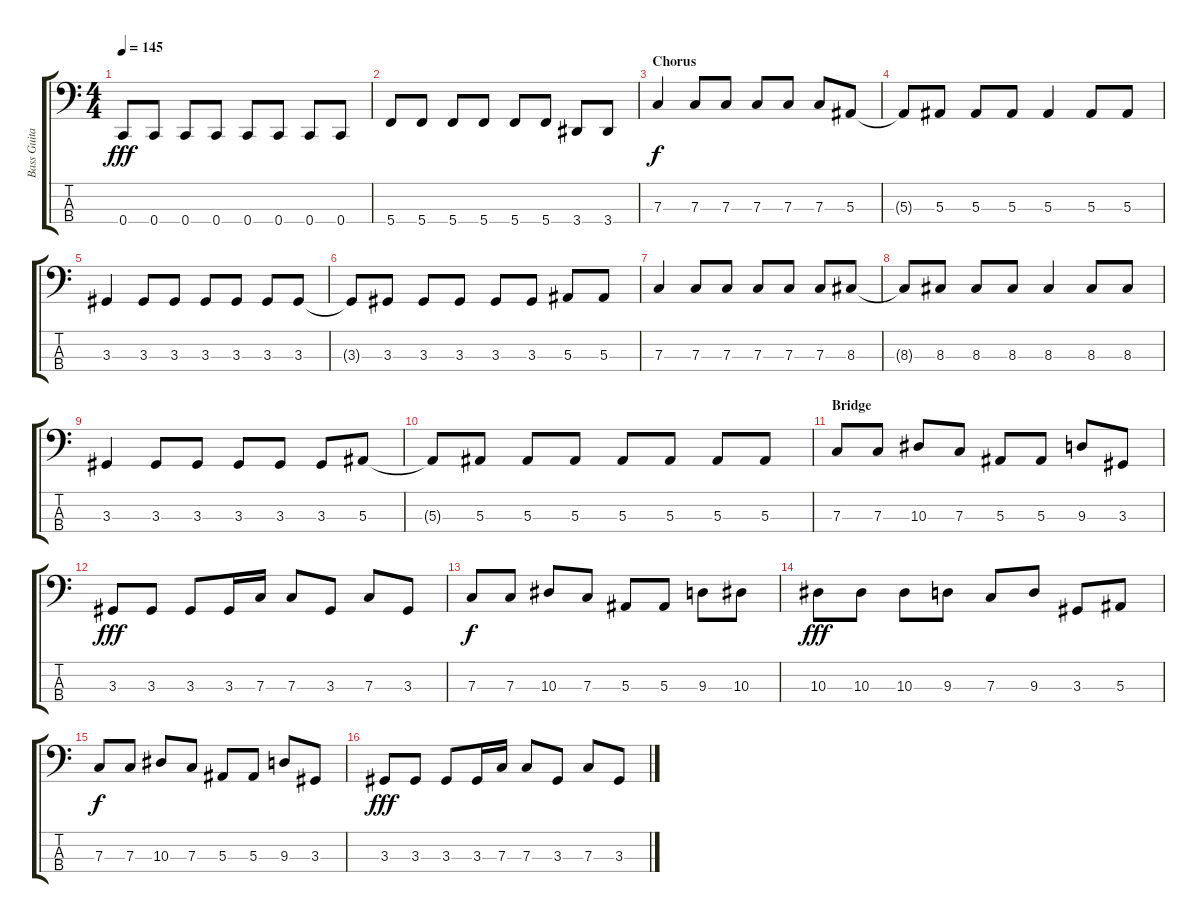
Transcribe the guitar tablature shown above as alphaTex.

\track ("Bass Guitar" "Bass Guita") {instrument electricbassfinger}
\staff {score tabs}
\tuning (Eb2 Bb1 F1 C1) {hide}
\ts (4 4)
\tempo 145
\clef f4
\ks c
0.4.8{dy fff} 0.4.8 0.4.8 0.4.8 0.4.8 0.4.8 0.4.8 0.4.8 |
5.4.8 5.4.8 5.4.8 5.4.8 5.4.8 5.4.8 3.4.8 3.4.8 |
\section ("" "Chorus")
7.3.4{dy f} 7.3.8 7.3.8 7.3.8 7.3.8 7.3.8 5.3.8 |
5.3{t}.8 5.3.8 5.3.8 5.3.8 5.3.4 5.3.8 5.3.8 |
3.3.4 3.3.8 3.3.8 3.3.8 3.3.8 3.3.8 3.3.8 |
3.3{t}.8 3.3.8 3.3.8 3.3.8 3.3.8 3.3.8 5.3.8 5.3.8 |
7.3.4 7.3.8 7.3.8 7.3.8 7.3.8 7.3.8 8.3.8 |
8.3{t}.8 8.3.8 8.3.8 8.3.8 8.3.4 8.3.8 8.3.8 |
3.3.4 3.3.8 3.3.8 3.3.8 3.3.8 3.3.8 5.3.8 |
5.3{t}.8 5.3.8 5.3.8 5.3.8 5.3.8 5.3.8 5.3.8 5.3.8 |
\section ("" "Bridge")
7.3.8 7.3.8 10.3.8 7.3.8 5.3.8 5.3.8 9.3.8 3.3.8 |
3.3.8{dy fff} 3.3.8 3.3.8 3.3.16 7.3.16 7.3.8 3.3.8 7.3.8 3.3.8 |
7.3.8{dy f} 7.3.8 10.3.8 7.3.8 5.3.8 5.3.8 9.3.8 10.3.8 |
10.3.8{dy fff} 10.3.8 10.3.8 9.3.8 7.3.8 9.3.8 3.3.8 5.3.8 |
7.3.8{dy f} 7.3.8 10.3.8 7.3.8 5.3.8 5.3.8 9.3.8 3.3.8 |
3.3.8{dy fff} 3.3.8 3.3.8 3.3.16 7.3.16 7.3.8 3.3.8 7.3.8 3.3.8
